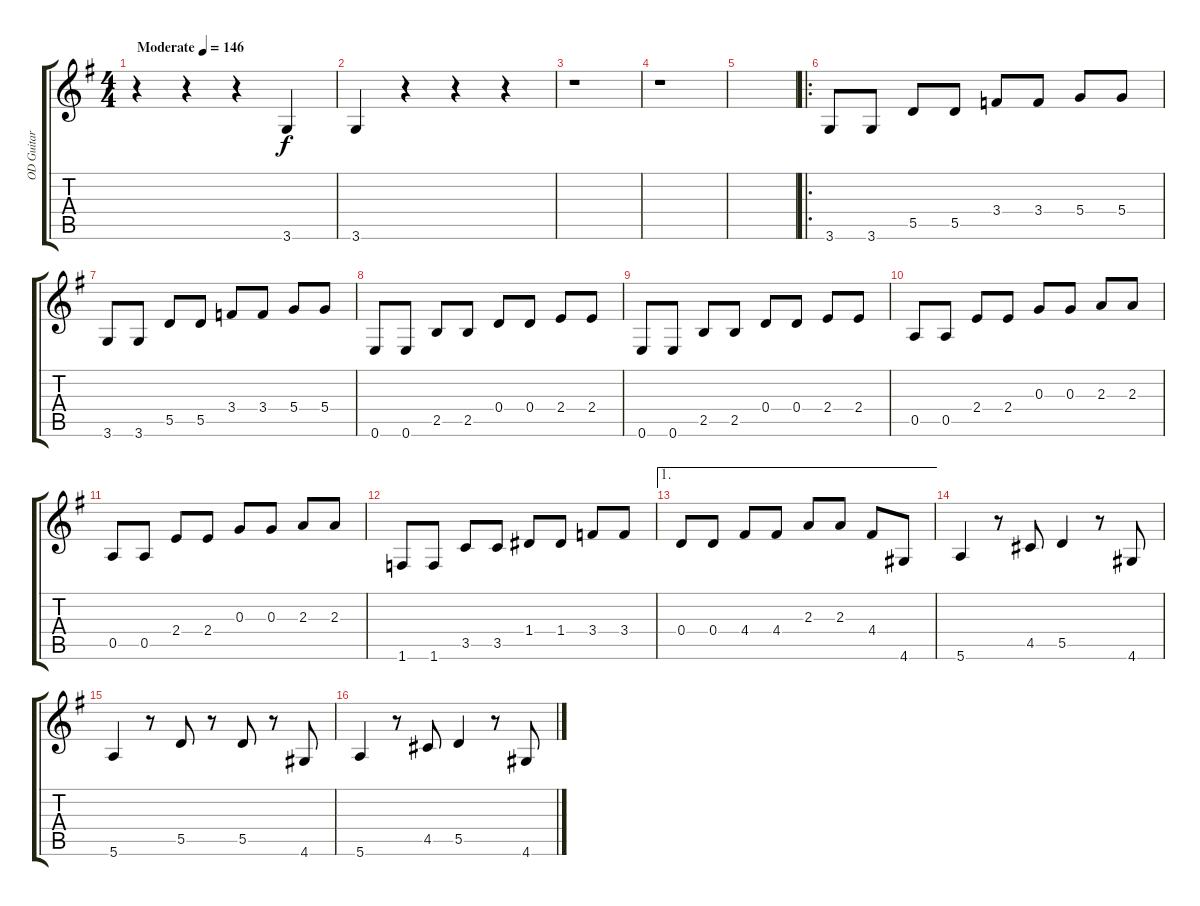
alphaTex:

\track ("OD Guitar" "OD Guitar") {instrument distortionguitar}
\staff {score tabs}
\tuning (E4 B3 G3 D3 A2 E2) {hide}
\ts (4 4)
\tempo (146 "Moderate")
\clef g2
\ks g
r.4{dy f instrument distortionguitar} r.4 r.4 3.6.4 |
3.6.4 r.4 r.4 r.4 |
r.1 |
r.1 |
|
\ro
3.6.8 3.6.8 5.5.8 5.5.8 3.4.8 3.4.8 5.4.8 5.4.8 |
3.6.8 3.6.8 5.5.8 5.5.8 3.4.8 3.4.8 5.4.8 5.4.8 |
0.6.8 0.6.8 2.5.8 2.5.8 0.4.8 0.4.8 2.4.8 2.4.8 |
0.6.8 0.6.8 2.5.8 2.5.8 0.4.8 0.4.8 2.4.8 2.4.8 |
0.5.8 0.5.8 2.4.8 2.4.8 0.3.8 0.3.8 2.3.8 2.3.8 |
0.5.8 0.5.8 2.4.8 2.4.8 0.3.8 0.3.8 2.3.8 2.3.8 |
1.6.8 1.6.8 3.5.8 3.5.8 1.4.8 1.4.8 3.4.8 3.4.8 |
\ae 1
0.4.8 0.4.8 4.4.8 4.4.8 2.3.8 2.3.8 4.4.8 4.6.8 |
5.6.4 r.8 4.5.8 5.5.4 r.8 4.6.8 |
5.6.4 r.8 5.5.8 r.8 5.5.8 r.8 4.6.8 |
5.6.4 r.8 4.5.8 5.5.4 r.8 4.6.8
